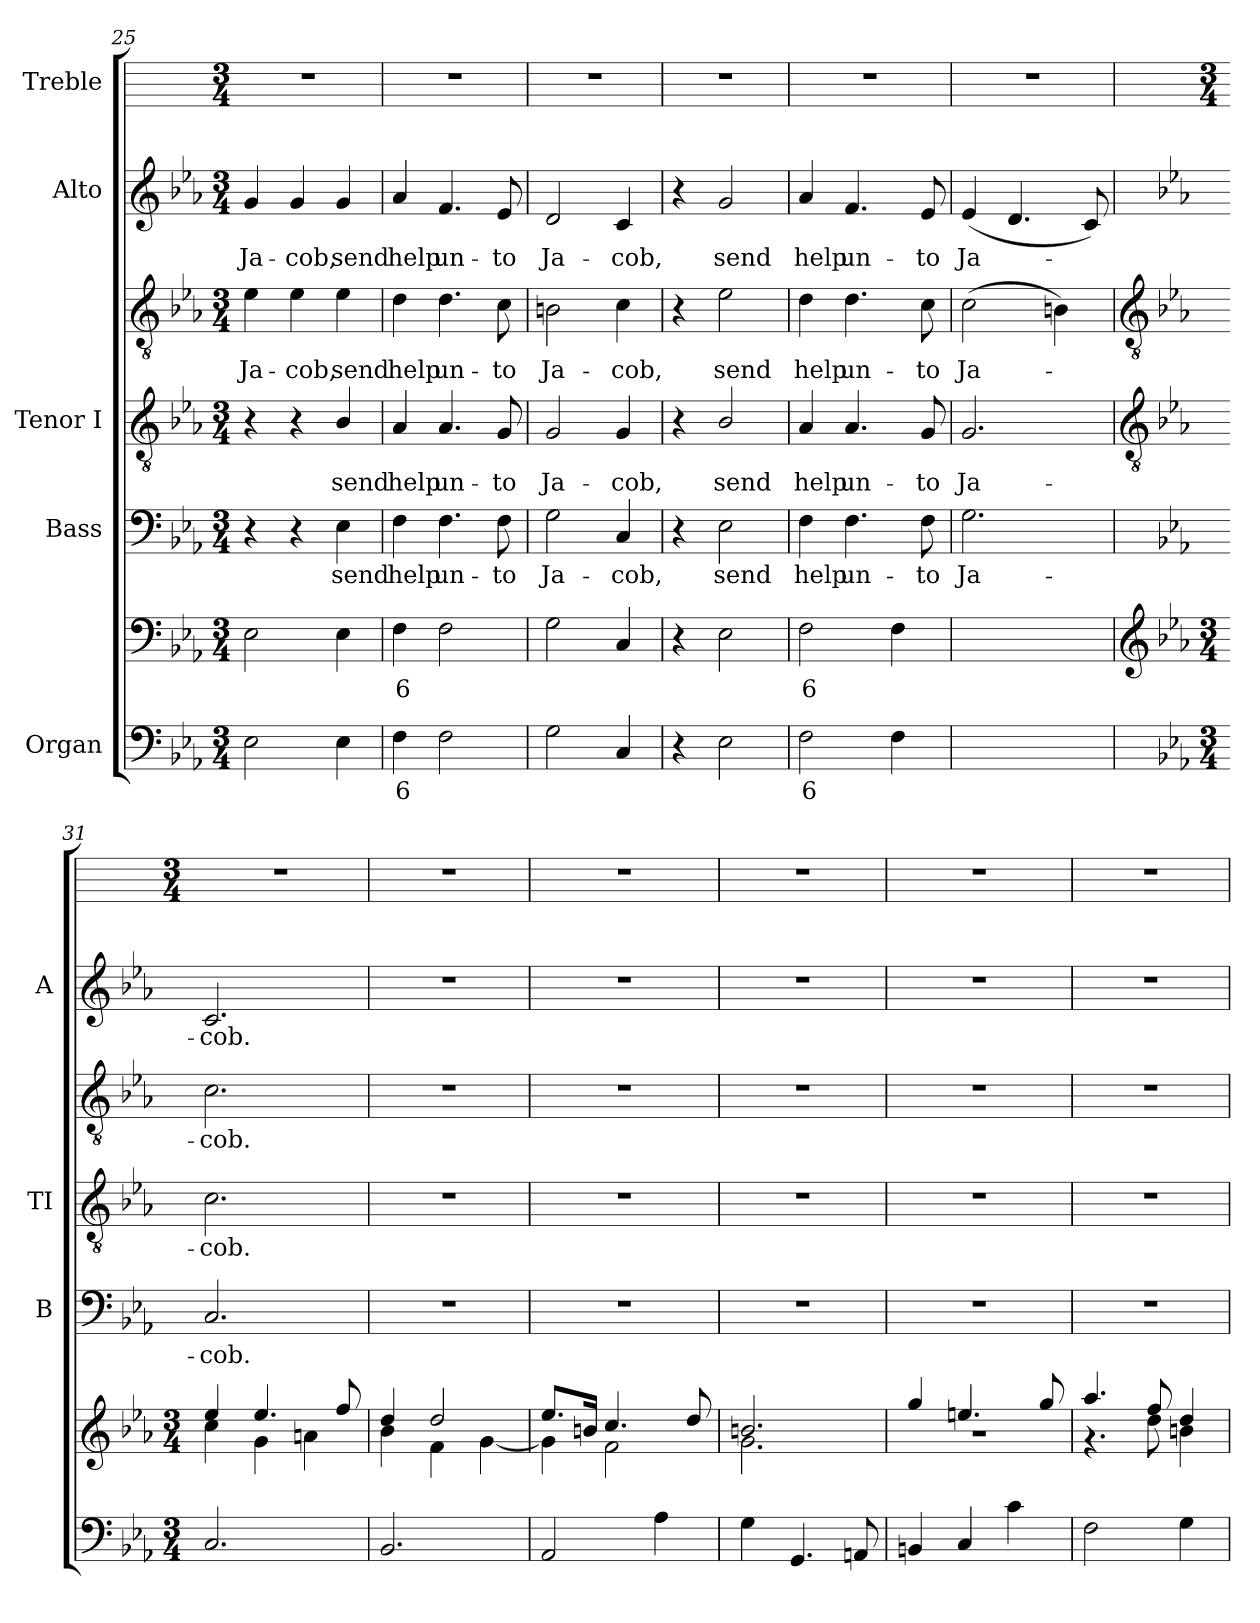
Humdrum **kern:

**kern	**text	**text	**kern	**text	**text	**kern	**text	**kern	**text	**kern	**text	**kern	**text	**kern
*part5	*part5	*part5	*part5	*part5	*part5	*part4	*part4	*part3	*part3	*part3	*part3	*part2	*part2	*part1
*staff7	*staff7	*staff7	*staff6	*staff6	*staff6	*staff5	*staff5	*staff4	*staff4	*staff3	*staff3	*staff2	*staff2	*staff1
*I"Organ	*	*	*	*	*	*I"Bass	*	*I"Tenor I	*	*	*	*I"Alto	*	*I"Treble
*	*	*	*	*	*	*I'B	*	*I'TI	*	*	*	*I'A	*	*
*clefF4	*	*	*clefF4	*	*	*clefF4	*	*clefGv2	*	*clefGv2	*	*clefG2	*	*
*k[b-e-a-]	*	*	*k[b-e-a-]	*	*	*k[b-e-a-]	*	*k[b-e-a-]	*	*k[b-e-a-]	*	*k[b-e-a-]	*	*
*E-:	*	*	*E-:	*	*	*E-:	*	*E-:	*	*E-:	*	*E-:	*	*
*M3/4	*	*	*M3/4	*	*	*M3/4	*	*M3/4	*	*M3/4	*	*M3/4	*	*M3/4
=25	=25	=25	=25	=25	=25	=25	=25	=25	=25	=25	=25	=25	=25	=25
!	!	!	!	!	!	!	!	!	!	!	!LO:LY:b	!	!LO:LY:b	!
2E-	.	.	2E-	.	.	4r	.	4r	.	4e-	Ja-	4g	Ja-	2.r
!	!	!	!	!	!	!	!	!	!	!	!LO:LY:b	!	!LO:LY:b	!
.	.	.	.	.	.	4r	.	4r	.	4e-	-cob,	4g	-cob,	.
!	!	!	!	!	!	!	!LO:LY:b	!	!LO:LY:b	!	!LO:LY:b	!	!LO:LY:b	!
4E-	.	.	4E-	.	.	4E-	send	4B-/	send	4e-	send	4g	send	.
=26	=26	=26	=26	=26	=26	=26	=26	=26	=26	=26	=26	=26	=26	=26
!	!LO:LY:b	!	!	!LO:LY:b	!	!	!LO:LY:b	!	!LO:LY:b	!	!LO:LY:b	!	!LO:LY:b	!
4F	6	.	4F	6	.	4F	help	4A-	help	4d	help	4a-	help	2.r
!	!	!	!	!	!	!	!LO:LY:b	!	!LO:LY:b	!	!LO:LY:b	!	!LO:LY:b	!
2F	.	.	2F	.	.	4.F	un-	4.A-	un-	4.d	un-	4.f	un-	.
!	!	!	!	!	!	!	!LO:LY:b	!	!LO:LY:b	!	!LO:LY:b	!	!LO:LY:b	!
.	.	.	.	.	.	8F	-to	8G	-to	8c	-to	8e-	-to	.
=27	=27	=27	=27	=27	=27	=27	=27	=27	=27	=27	=27	=27	=27	=27
!	!	!	!	!	!	!	!LO:LY:b	!	!LO:LY:b	!	!LO:LY:b	!	!LO:LY:b	!
2G	.	.	2G	.	.	2G	Ja-	2G	Ja-	2Bn	Ja-	2d	Ja-	2.r
!	!	!	!	!	!	!	!LO:LY:b	!	!LO:LY:b	!	!LO:LY:b	!	!LO:LY:b	!
4C	.	.	4C	.	.	4C	-cob,	4G	-cob,	4c	-cob,	4c	-cob,	.
=28	=28	=28	=28	=28	=28	=28	=28	=28	=28	=28	=28	=28	=28	=28
4r	.	.	4r	.	.	4r	.	4r	.	4r	.	4r	.	2.r
!	!	!	!	!	!	!	!LO:LY:b	!	!LO:LY:b	!	!LO:LY:b	!	!LO:LY:b	!
2E-	.	.	2E-	.	.	2E-	send	2B-/	send	2e-	send	2g	send	.
=29	=29	=29	=29	=29	=29	=29	=29	=29	=29	=29	=29	=29	=29	=29
!	!LO:LY:b	!	!	!LO:LY:b	!	!	!LO:LY:b	!	!LO:LY:b	!	!LO:LY:b	!	!LO:LY:b	!
2F	6	.	2F	6	.	4F	help	4A-	help	4d	help	4a-	help	2.r
!	!	!	!	!	!	!	!LO:LY:b	!	!LO:LY:b	!	!LO:LY:b	!	!LO:LY:b	!
.	.	.	.	.	.	4.F	un-	4.A-	un-	4.d	un-	4.f	un-	.
4F	.	.	4F	.	.	.	.	.	.	.	.	.	.	.
!	!	!	!	!	!	!	!LO:LY:b	!	!LO:LY:b	!	!LO:LY:b	!	!LO:LY:b	!
.	.	.	.	.	.	8F	-to	8G	-to	8c	-to	8e-	-to	.
=30	=30	=30	=30	=30	=30	=30	=30	=30	=30	=30	=30	=30	=30	=30
!	!LO:LY:b	!LO:LY:b	!	!LO:LY:b	!LO:LY:b	!	!LO:LY:b	!	!LO:LY:b	!	!LO:LY:b	!	!LO:LY:b	!
[4Gyy	6	4	[4Gyy	6	4	2.G	Ja-	2.G	Ja-	(>2c	Ja-	(<4e-	Ja-	2.r
!	!LO:LY:b	!	!	!LO:LY:b	!	!	!	!	!	!	!	!	!	!
4Gyy_	5	.	4Gyy_	5	.	.	.	.	.	.	.	4.d	.	.
!	!	!LO:LY:b	!	!	!LO:LY:b	!	!	!	!	!	!	!	!	!
4Gyy]	.	3	4Gyy]	.	3	.	.	.	.	4Bn)	.	.	.	.
.	.	.	.	.	.	.	.	.	.	.	.	8c)	.	.
!!LO:LB:g=z
=31	=31	=31	=31	=31	=31	=31	=31	=31	=31	=31	=31	=31	=31	=31
*	*	*	*clefG2	*	*	*	*	*clefGv2	*	*clefGv2	*	*	*	*
*k[b-e-a-]	*	*	*k[b-e-a-]	*	*	*	*	*	*	*	*	*	*	*
*E-:	*	*	*E-:	*	*	*	*	*	*	*	*	*	*	*
*M3/4	*	*	*M3/4	*	*	*	*	*	*	*	*	*	*	*M3/4
*	*	*	*^	*	*	*	*	*	*	*	*	*	*	*
!	!	!	!	!	!	!	!	!LO:LY:b	!	!LO:LY:b	!	!LO:LY:b	!	!LO:LY:b	!
2.C	.	.	4ee-/	4cc\	.	.	2.C	-cob.	2.c	cob.	2.c	-cob.	2.c	cob.	2.r
.	.	.	4.ee-/	4g\	.	.	.	.	.	.	.	.	.	.	.
.	.	.	.	4an\	.	.	.	.	.	.	.	.	.	.	.
.	.	.	8ff/	.	.	.	.	.	.	.	.	.	.	.	.
=32	=32	=32	=32	=32	=32	=32	=32	=32	=32	=32	=32	=32	=32	=32	=32
!	!	!	!	!	!	!	!LO:N:vis=1	!	!LO:N:vis=1	!	!LO:N:vis=1	!	!LO:N:vis=1	!	!
2.BB-	.	.	4dd/	4b-\	.	.	2.r	.	2.r	.	2.r	.	2.r	.	2.r
.	.	.	2dd/	4f\	.	.	.	.	.	.	.	.	.	.	.
.	.	.	.	[4g\	.	.	.	.	.	.	.	.	.	.	.
=33	=33	=33	=33	=33	=33	=33	=33	=33	=33	=33	=33	=33	=33	=33	=33
!	!	!	!	!	!	!	!LO:N:vis=1	!	!LO:N:vis=1	!	!LO:N:vis=1	!	!LO:N:vis=1	!	!
2AA-	.	.	8.ee-/L	4g\]	.	.	2.r	.	2.r	.	2.r	.	2.r	.	2.r
.	.	.	16bn/J	.	.	.	.	.	.	.	.	.	.	.	.
.	.	.	4.cc/	2f\	.	.	.	.	.	.	.	.	.	.	.
4A-	.	.	.	.	.	.	.	.	.	.	.	.	.	.	.
.	.	.	8dd/	.	.	.	.	.	.	.	.	.	.	.	.
=34	=34	=34	=34	=34	=34	=34	=34	=34	=34	=34	=34	=34	=34	=34	=34
!	!	!	!	!	!	!	!LO:N:vis=1	!	!LO:N:vis=1	!	!LO:N:vis=1	!	!LO:N:vis=1	!	!
4G	.	.	2.bn/	2.g\	.	.	2.r	.	2.r	.	2.r	.	2.r	.	2.r
4.GG	.	.	.	.	.	.	.	.	.	.	.	.	.	.	.
8AAn	.	.	.	.	.	.	.	.	.	.	.	.	.	.	.
=35	=35	=35	=35	=35	=35	=35	=35	=35	=35	=35	=35	=35	=35	=35	=35
!	!	!	!	!LO:N:vis=1	!	!	!LO:N:vis=1	!	!LO:N:vis=1	!	!LO:N:vis=1	!	!LO:N:vis=1	!	!
4BBn	.	.	4gg/	2.r	.	.	2.r	.	2.r	.	2.r	.	2.r	.	2.r
4C	.	.	4.een/	.	.	.	.	.	.	.	.	.	.	.	.
4c	.	.	.	.	.	.	.	.	.	.	.	.	.	.	.
.	.	.	8gg/	.	.	.	.	.	.	.	.	.	.	.	.
=36	=36	=36	=36	=36	=36	=36	=36	=36	=36	=36	=36	=36	=36	=36	=36
!	!	!	!	!	!	!	!LO:N:vis=1	!	!LO:N:vis=1	!	!LO:N:vis=1	!	!LO:N:vis=1	!	!
2F	.	.	4.aa-/	4.r	.	.	2.r	.	2.r	.	2.r	.	2.r	.	2.r
.	.	.	8ff/	8dd\	.	.	.	.	.	.	.	.	.	.	.
4G	.	.	4dd/	4bn\	.	.	.	.	.	.	.	.	.	.	.
*	*	*	*v	*v	*	*	*	*	*	*	*	*	*	*	*
=	=	=	=	=	=	=	=	=	=	=	=	=	=	=
*-	*-	*-	*-	*-	*-	*-	*-	*-	*-	*-	*-	*-	*-	*-
